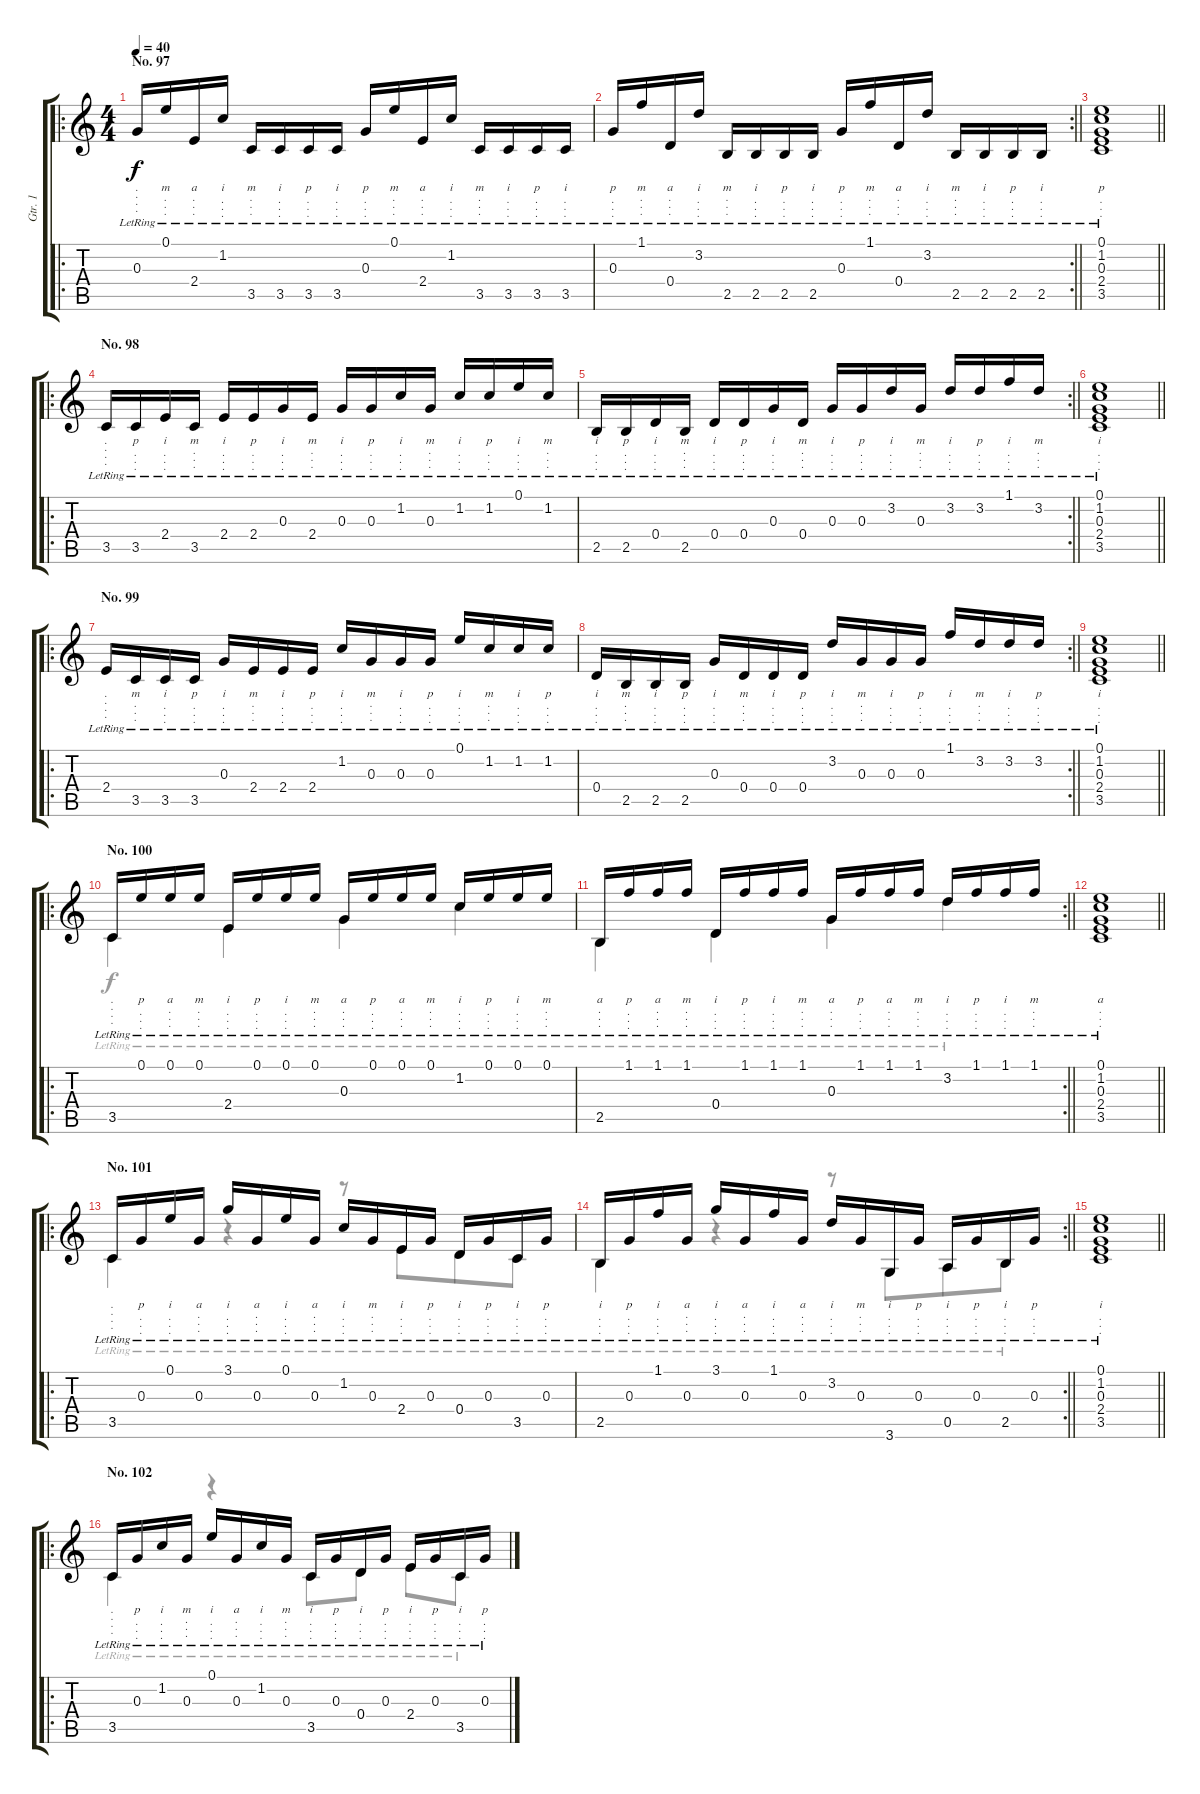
\track ("Gtr. 1" "Gtr. 1") {instrument acousticguitarnylon}
\staff {score tabs}
\tuning (E4 B3 G3 D3 A2 E2) {hide}
\voice
\ro
\ts (4 4)
\section ("" "No. 97")
\tempo 40
\clef g2
\ks c
0.3{lr}.16{lyrics (0 ".") lyrics (1 ".") lyrics (2 ".") lyrics (3 ".") lyrics (4 "") dy f beam Up} 0.1{lr}.16{lyrics (0 "m") lyrics (1 ".") lyrics (2 ".") lyrics (3 ".") lyrics (4 "") beam Up} 2.4{lr}.16{lyrics (0 "a") lyrics (1 ".") lyrics (2 ".") lyrics (3 ".") lyrics (4 "") beam Up} 1.2{lr}.16{lyrics (0 "i") lyrics (1 ".") lyrics (2 ".") lyrics (3 ".") lyrics (4 "") beam Up} 3.5{lr}.16{lyrics (0 "m") lyrics (1 ".") lyrics (2 ".") lyrics (3 ".") lyrics (4 "")} 3.5{lr}.16{lyrics (0 "i") lyrics (1 ".") lyrics (2 ".") lyrics (3 ".") lyrics (4 "")} 3.5{lr}.16{lyrics (0 "p") lyrics (1 ".") lyrics (2 ".") lyrics (3 ".") lyrics (4 "")} 3.5{lr}.16{lyrics (0 "i") lyrics (1 ".") lyrics (2 ".") lyrics (3 ".") lyrics (4 "")} 0.3{lr}.16{lyrics (0 "p") lyrics (1 ".") lyrics (2 ".") lyrics (3 ".") lyrics (4 "") beam Up} 0.1{lr}.16{lyrics (0 "m") lyrics (1 ".") lyrics (2 ".") lyrics (3 ".") lyrics (4 "") beam Up} 2.4{lr}.16{lyrics (0 "a") lyrics (1 ".") lyrics (2 ".") lyrics (3 ".") lyrics (4 "") beam Up} 1.2{lr}.16{lyrics (0 "i") lyrics (1 ".") lyrics (2 ".") lyrics (3 ".") lyrics (4 "") beam Up} 3.5{lr}.16{lyrics (0 "m") lyrics (1 ".") lyrics (2 ".") lyrics (3 ".") lyrics (4 "")} 3.5{lr}.16{lyrics (0 "i") lyrics (1 ".") lyrics (2 ".") lyrics (3 ".") lyrics (4 "")} 3.5{lr}.16{lyrics (0 "p") lyrics (1 ".") lyrics (2 ".") lyrics (3 ".") lyrics (4 "")} 3.5{lr}.16{lyrics (0 "i") lyrics (1 ".") lyrics (2 ".") lyrics (3 ".") lyrics (4 "")} |
\rc 2
\barLineRight lightlight
0.3{lr}.16{lyrics (0 "p") lyrics (1 ".") lyrics (2 ".") lyrics (3 ".") lyrics (4 "") beam Up} 1.1{lr}.16{lyrics (0 "m") lyrics (1 ".") lyrics (2 ".") lyrics (3 ".") lyrics (4 "") beam Up} 0.4{lr}.16{lyrics (0 "a") lyrics (1 ".") lyrics (2 ".") lyrics (3 ".") lyrics (4 "") beam Up} 3.2{lr}.16{lyrics (0 "i") lyrics (1 ".") lyrics (2 ".") lyrics (3 ".") lyrics (4 "") beam Up} 2.5{lr}.16{lyrics (0 "m") lyrics (1 ".") lyrics (2 ".") lyrics (3 ".") lyrics (4 "")} 2.5{lr}.16{lyrics (0 "i") lyrics (1 ".") lyrics (2 ".") lyrics (3 ".") lyrics (4 "")} 2.5{lr}.16{lyrics (0 "p") lyrics (1 ".") lyrics (2 ".") lyrics (3 ".") lyrics (4 "")} 2.5{lr}.16{lyrics (0 "i") lyrics (1 ".") lyrics (2 ".") lyrics (3 ".") lyrics (4 "")} 0.3{lr}.16{lyrics (0 "p") lyrics (1 ".") lyrics (2 ".") lyrics (3 ".") lyrics (4 "") beam Up} 1.1{lr}.16{lyrics (0 "m") lyrics (1 ".") lyrics (2 ".") lyrics (3 ".") lyrics (4 "") beam Up} 0.4{lr}.16{lyrics (0 "a") lyrics (1 ".") lyrics (2 ".") lyrics (3 ".") lyrics (4 "") beam Up} 3.2{lr}.16{lyrics (0 "i") lyrics (1 ".") lyrics (2 ".") lyrics (3 ".") lyrics (4 "") beam Up} 2.5{lr}.16{lyrics (0 "m") lyrics (1 ".") lyrics (2 ".") lyrics (3 ".") lyrics (4 "")} 2.5{lr}.16{lyrics (0 "i") lyrics (1 ".") lyrics (2 ".") lyrics (3 ".") lyrics (4 "")} 2.5{lr}.16{lyrics (0 "p") lyrics (1 ".") lyrics (2 ".") lyrics (3 ".") lyrics (4 "")} 2.5{lr}.16{lyrics (0 "i") lyrics (1 ".") lyrics (2 ".") lyrics (3 ".") lyrics (4 "")} |
\barLineRight lightlight
(0.1{lr} 1.2{lr} 0.3{lr} 2.4{lr} 3.5{lr}).1{lyrics (0 "p") lyrics (1 ".") lyrics (2 ".") lyrics (3 ".") lyrics (4 "")} |
\ro
\section ("" "No. 98")
3.5{lr}.16{lyrics (0 ".") lyrics (1 ".") lyrics (2 ".") lyrics (3 ".") lyrics (4 "")} 3.5{lr}.16{lyrics (0 "p") lyrics (1 ".") lyrics (2 ".") lyrics (3 ".") lyrics (4 "")} 2.4{lr}.16{lyrics (0 "i") lyrics (1 ".") lyrics (2 ".") lyrics (3 ".") lyrics (4 "")} 3.5{lr}.16{lyrics (0 "m") lyrics (1 ".") lyrics (2 ".") lyrics (3 ".") lyrics (4 "")} 2.4{lr}.16{lyrics (0 "i") lyrics (1 ".") lyrics (2 ".") lyrics (3 ".") lyrics (4 "")} 2.4{lr}.16{lyrics (0 "p") lyrics (1 ".") lyrics (2 ".") lyrics (3 ".") lyrics (4 "")} 0.3{lr}.16{lyrics (0 "i") lyrics (1 ".") lyrics (2 ".") lyrics (3 ".") lyrics (4 "")} 2.4{lr}.16{lyrics (0 "m") lyrics (1 ".") lyrics (2 ".") lyrics (3 ".") lyrics (4 "")} 0.3{lr}.16{lyrics (0 "i") lyrics (1 ".") lyrics (2 ".") lyrics (3 ".") lyrics (4 "") beam Up} 0.3{lr}.16{lyrics (0 "p") lyrics (1 ".") lyrics (2 ".") lyrics (3 ".") lyrics (4 "") beam Up} 1.2{lr}.16{lyrics (0 "i") lyrics (1 ".") lyrics (2 ".") lyrics (3 ".") lyrics (4 "") beam Up} 0.3{lr}.16{lyrics (0 "m") lyrics (1 ".") lyrics (2 ".") lyrics (3 ".") lyrics (4 "") beam Up} 1.2{lr}.16{lyrics (0 "i") lyrics (1 ".") lyrics (2 ".") lyrics (3 ".") lyrics (4 "") beam Up} 1.2{lr}.16{lyrics (0 "p") lyrics (1 ".") lyrics (2 ".") lyrics (3 ".") lyrics (4 "") beam Up} 0.1{lr}.16{lyrics (0 "i") lyrics (1 ".") lyrics (2 ".") lyrics (3 ".") lyrics (4 "") beam Up} 1.2{lr}.16{lyrics (0 "m") lyrics (1 ".") lyrics (2 ".") lyrics (3 ".") lyrics (4 "") beam Up} |
\rc 2
\barLineRight lightlight
2.5{lr}.16{lyrics (0 "i") lyrics (1 ".") lyrics (2 ".") lyrics (3 ".") lyrics (4 "")} 2.5{lr}.16{lyrics (0 "p") lyrics (1 ".") lyrics (2 ".") lyrics (3 ".") lyrics (4 "")} 0.4{lr}.16{lyrics (0 "i") lyrics (1 ".") lyrics (2 ".") lyrics (3 ".") lyrics (4 "")} 2.5{lr}.16{lyrics (0 "m") lyrics (1 ".") lyrics (2 ".") lyrics (3 ".") lyrics (4 "")} 0.4{lr}.16{lyrics (0 "i") lyrics (1 ".") lyrics (2 ".") lyrics (3 ".") lyrics (4 "")} 0.4{lr}.16{lyrics (0 "p") lyrics (1 ".") lyrics (2 ".") lyrics (3 ".") lyrics (4 "")} 0.3{lr}.16{lyrics (0 "i") lyrics (1 ".") lyrics (2 ".") lyrics (3 ".") lyrics (4 "")} 0.4{lr}.16{lyrics (0 "m") lyrics (1 ".") lyrics (2 ".") lyrics (3 ".") lyrics (4 "")} 0.3{lr}.16{lyrics (0 "i") lyrics (1 ".") lyrics (2 ".") lyrics (3 ".") lyrics (4 "") beam Up} 0.3{lr}.16{lyrics (0 "p") lyrics (1 ".") lyrics (2 ".") lyrics (3 ".") lyrics (4 "") beam Up} 3.2{lr}.16{lyrics (0 "i") lyrics (1 ".") lyrics (2 ".") lyrics (3 ".") lyrics (4 "") beam Up} 0.3{lr}.16{lyrics (0 "m") lyrics (1 ".") lyrics (2 ".") lyrics (3 ".") lyrics (4 "") beam Up} 3.2{lr}.16{lyrics (0 "i") lyrics (1 ".") lyrics (2 ".") lyrics (3 ".") lyrics (4 "") beam Up} 3.2{lr}.16{lyrics (0 "p") lyrics (1 ".") lyrics (2 ".") lyrics (3 ".") lyrics (4 "") beam Up} 1.1{lr}.16{lyrics (0 "i") lyrics (1 ".") lyrics (2 ".") lyrics (3 ".") lyrics (4 "") beam Up} 3.2{lr}.16{lyrics (0 "m") lyrics (1 ".") lyrics (2 ".") lyrics (3 ".") lyrics (4 "") beam Up} |
\barLineRight lightlight
(0.1{lr} 1.2{lr} 0.3{lr} 2.4{lr} 3.5{lr}).1{lyrics (0 "i") lyrics (1 ".") lyrics (2 ".") lyrics (3 ".") lyrics (4 "")} |
\ro
\section ("" "No. 99")
2.4{lr}.16{lyrics (0 ".") lyrics (1 ".") lyrics (2 ".") lyrics (3 ".") lyrics (4 "")} 3.5{lr}.16{lyrics (0 "m") lyrics (1 ".") lyrics (2 ".") lyrics (3 ".") lyrics (4 "")} 3.5{lr}.16{lyrics (0 "i") lyrics (1 ".") lyrics (2 ".") lyrics (3 ".") lyrics (4 "")} 3.5{lr}.16{lyrics (0 "p") lyrics (1 ".") lyrics (2 ".") lyrics (3 ".") lyrics (4 "")} 0.3{lr}.16{lyrics (0 "i") lyrics (1 ".") lyrics (2 ".") lyrics (3 ".") lyrics (4 "")} 2.4{lr}.16{lyrics (0 "m") lyrics (1 ".") lyrics (2 ".") lyrics (3 ".") lyrics (4 "")} 2.4{lr}.16{lyrics (0 "i") lyrics (1 ".") lyrics (2 ".") lyrics (3 ".") lyrics (4 "")} 2.4{lr}.16{lyrics (0 "p") lyrics (1 ".") lyrics (2 ".") lyrics (3 ".") lyrics (4 "")} 1.2{lr}.16{lyrics (0 "i") lyrics (1 ".") lyrics (2 ".") lyrics (3 ".") lyrics (4 "") beam Up} 0.3{lr}.16{lyrics (0 "m") lyrics (1 ".") lyrics (2 ".") lyrics (3 ".") lyrics (4 "") beam Up} 0.3{lr}.16{lyrics (0 "i") lyrics (1 ".") lyrics (2 ".") lyrics (3 ".") lyrics (4 "") beam Up} 0.3{lr}.16{lyrics (0 "p") lyrics (1 ".") lyrics (2 ".") lyrics (3 ".") lyrics (4 "") beam Up} 0.1{lr}.16{lyrics (0 "i") lyrics (1 ".") lyrics (2 ".") lyrics (3 ".") lyrics (4 "") beam Up} 1.2{lr}.16{lyrics (0 "m") lyrics (1 ".") lyrics (2 ".") lyrics (3 ".") lyrics (4 "") beam Up} 1.2{lr}.16{lyrics (0 "i") lyrics (1 ".") lyrics (2 ".") lyrics (3 ".") lyrics (4 "") beam Up} 1.2{lr}.16{lyrics (0 "p") lyrics (1 ".") lyrics (2 ".") lyrics (3 ".") lyrics (4 "") beam Up} |
\rc 2
\barLineRight lightlight
0.4{lr}.16{lyrics (0 "i") lyrics (1 ".") lyrics (2 ".") lyrics (3 ".") lyrics (4 "")} 2.5{lr}.16{lyrics (0 "m") lyrics (1 ".") lyrics (2 ".") lyrics (3 ".") lyrics (4 "")} 2.5{lr}.16{lyrics (0 "i") lyrics (1 ".") lyrics (2 ".") lyrics (3 ".") lyrics (4 "")} 2.5{lr}.16{lyrics (0 "p") lyrics (1 ".") lyrics (2 ".") lyrics (3 ".") lyrics (4 "")} 0.3{lr}.16{lyrics (0 "i") lyrics (1 ".") lyrics (2 ".") lyrics (3 ".") lyrics (4 "")} 0.4{lr}.16{lyrics (0 "m") lyrics (1 ".") lyrics (2 ".") lyrics (3 ".") lyrics (4 "")} 0.4{lr}.16{lyrics (0 "i") lyrics (1 ".") lyrics (2 ".") lyrics (3 ".") lyrics (4 "")} 0.4{lr}.16{lyrics (0 "p") lyrics (1 ".") lyrics (2 ".") lyrics (3 ".") lyrics (4 "")} 3.2{lr}.16{lyrics (0 "i") lyrics (1 ".") lyrics (2 ".") lyrics (3 ".") lyrics (4 "") beam Up} 0.3{lr}.16{lyrics (0 "m") lyrics (1 ".") lyrics (2 ".") lyrics (3 ".") lyrics (4 "") beam Up} 0.3{lr}.16{lyrics (0 "i") lyrics (1 ".") lyrics (2 ".") lyrics (3 ".") lyrics (4 "") beam Up} 0.3{lr}.16{lyrics (0 "p") lyrics (1 ".") lyrics (2 ".") lyrics (3 ".") lyrics (4 "") beam Up} 1.1{lr}.16{lyrics (0 "i") lyrics (1 ".") lyrics (2 ".") lyrics (3 ".") lyrics (4 "") beam Up} 3.2{lr}.16{lyrics (0 "m") lyrics (1 ".") lyrics (2 ".") lyrics (3 ".") lyrics (4 "") beam Up} 3.2{lr}.16{lyrics (0 "i") lyrics (1 ".") lyrics (2 ".") lyrics (3 ".") lyrics (4 "") beam Up} 3.2{lr}.16{lyrics (0 "p") lyrics (1 ".") lyrics (2 ".") lyrics (3 ".") lyrics (4 "") beam Up} |
\barLineRight lightlight
(0.1{lr} 1.2{lr} 0.3{lr} 2.4{lr} 3.5{lr}).1{lyrics (0 "i") lyrics (1 ".") lyrics (2 ".") lyrics (3 ".") lyrics (4 "")} |
\ro
\section ("" "No. 100")
3.5{lr}.16{lyrics (0 ".") lyrics (1 ".") lyrics (2 ".") lyrics (3 ".") lyrics (4 "")} 0.1{lr}.16{lyrics (0 "p") lyrics (1 ".") lyrics (2 ".") lyrics (3 ".") lyrics (4 "")} 0.1{lr}.16{lyrics (0 "a") lyrics (1 ".") lyrics (2 ".") lyrics (3 ".") lyrics (4 "")} 0.1{lr}.16{lyrics (0 "m") lyrics (1 ".") lyrics (2 ".") lyrics (3 ".") lyrics (4 "")} 2.4{lr}.16{lyrics (0 "i") lyrics (1 ".") lyrics (2 ".") lyrics (3 ".") lyrics (4 "")} 0.1{lr}.16{lyrics (0 "p") lyrics (1 ".") lyrics (2 ".") lyrics (3 ".") lyrics (4 "")} 0.1{lr}.16{lyrics (0 "i") lyrics (1 ".") lyrics (2 ".") lyrics (3 ".") lyrics (4 "")} 0.1{lr}.16{lyrics (0 "m") lyrics (1 ".") lyrics (2 ".") lyrics (3 ".") lyrics (4 "")} 0.3{lr}.16{lyrics (0 "a") lyrics (1 ".") lyrics (2 ".") lyrics (3 ".") lyrics (4 "")} 0.1{lr}.16{lyrics (0 "p") lyrics (1 ".") lyrics (2 ".") lyrics (3 ".") lyrics (4 "")} 0.1{lr}.16{lyrics (0 "a") lyrics (1 ".") lyrics (2 ".") lyrics (3 ".") lyrics (4 "")} 0.1{lr}.16{lyrics (0 "m") lyrics (1 ".") lyrics (2 ".") lyrics (3 ".") lyrics (4 "")} 1.2{lr}.16{lyrics (0 "i") lyrics (1 ".") lyrics (2 ".") lyrics (3 ".") lyrics (4 "")} 0.1{lr}.16{lyrics (0 "p") lyrics (1 ".") lyrics (2 ".") lyrics (3 ".") lyrics (4 "")} 0.1{lr}.16{lyrics (0 "i") lyrics (1 ".") lyrics (2 ".") lyrics (3 ".") lyrics (4 "")} 0.1{lr}.16{lyrics (0 "m") lyrics (1 ".") lyrics (2 ".") lyrics (3 ".") lyrics (4 "")} |
\rc 2
\barLineRight lightlight
2.5{lr}.16{lyrics (0 "a") lyrics (1 ".") lyrics (2 ".") lyrics (3 ".") lyrics (4 "")} 1.1{lr}.16{lyrics (0 "p") lyrics (1 ".") lyrics (2 ".") lyrics (3 ".") lyrics (4 "")} 1.1{lr}.16{lyrics (0 "a") lyrics (1 ".") lyrics (2 ".") lyrics (3 ".") lyrics (4 "")} 1.1{lr}.16{lyrics (0 "m") lyrics (1 ".") lyrics (2 ".") lyrics (3 ".") lyrics (4 "")} 0.4{lr}.16{lyrics (0 "i") lyrics (1 ".") lyrics (2 ".") lyrics (3 ".") lyrics (4 "")} 1.1{lr}.16{lyrics (0 "p") lyrics (1 ".") lyrics (2 ".") lyrics (3 ".") lyrics (4 "")} 1.1{lr}.16{lyrics (0 "i") lyrics (1 ".") lyrics (2 ".") lyrics (3 ".") lyrics (4 "")} 1.1{lr}.16{lyrics (0 "m") lyrics (1 ".") lyrics (2 ".") lyrics (3 ".") lyrics (4 "")} 0.3{lr}.16{lyrics (0 "a") lyrics (1 ".") lyrics (2 ".") lyrics (3 ".") lyrics (4 "")} 1.1{lr}.16{lyrics (0 "p") lyrics (1 ".") lyrics (2 ".") lyrics (3 ".") lyrics (4 "")} 1.1{lr}.16{lyrics (0 "a") lyrics (1 ".") lyrics (2 ".") lyrics (3 ".") lyrics (4 "")} 1.1{lr}.16{lyrics (0 "m") lyrics (1 ".") lyrics (2 ".") lyrics (3 ".") lyrics (4 "")} 3.2{lr}.16{lyrics (0 "i") lyrics (1 ".") lyrics (2 ".") lyrics (3 ".") lyrics (4 "")} 1.1{lr}.16{lyrics (0 "p") lyrics (1 ".") lyrics (2 ".") lyrics (3 ".") lyrics (4 "")} 1.1{lr}.16{lyrics (0 "i") lyrics (1 ".") lyrics (2 ".") lyrics (3 ".") lyrics (4 "")} 1.1{lr}.16{lyrics (0 "m") lyrics (1 ".") lyrics (2 ".") lyrics (3 ".") lyrics (4 "")} |
\barLineRight lightlight
(0.1{lr} 1.2{lr} 0.3{lr} 2.4{lr} 3.5{lr}).1{lyrics (0 "a") lyrics (1 ".") lyrics (2 ".") lyrics (3 ".") lyrics (4 "")} |
\ro
\section ("" "No. 101")
3.5{lr}.16{lyrics (0 ".") lyrics (1 ".") lyrics (2 ".") lyrics (3 ".") lyrics (4 "")} 0.3{lr}.16{lyrics (0 "p") lyrics (1 ".") lyrics (2 ".") lyrics (3 ".") lyrics (4 "")} 0.1{lr}.16{lyrics (0 "i") lyrics (1 ".") lyrics (2 ".") lyrics (3 ".") lyrics (4 "")} 0.3{lr}.16{lyrics (0 "a") lyrics (1 ".") lyrics (2 ".") lyrics (3 ".") lyrics (4 "")} 3.1{lr}.16{lyrics (0 "i") lyrics (1 ".") lyrics (2 ".") lyrics (3 ".") lyrics (4 "") beam Up} 0.3{lr}.16{lyrics (0 "a") lyrics (1 ".") lyrics (2 ".") lyrics (3 ".") lyrics (4 "") beam Up} 0.1{lr}.16{lyrics (0 "i") lyrics (1 ".") lyrics (2 ".") lyrics (3 ".") lyrics (4 "") beam Up} 0.3{lr}.16{lyrics (0 "a") lyrics (1 ".") lyrics (2 ".") lyrics (3 ".") lyrics (4 "") beam Up} 1.2{lr}.16{lyrics (0 "i") lyrics (1 ".") lyrics (2 ".") lyrics (3 ".") lyrics (4 "")} 0.3{lr}.16{lyrics (0 "m") lyrics (1 ".") lyrics (2 ".") lyrics (3 ".") lyrics (4 "")} 2.4{lr}.16{lyrics (0 "i") lyrics (1 ".") lyrics (2 ".") lyrics (3 ".") lyrics (4 "")} 0.3{lr}.16{lyrics (0 "p") lyrics (1 ".") lyrics (2 ".") lyrics (3 ".") lyrics (4 "")} 0.4{lr}.16{lyrics (0 "i") lyrics (1 ".") lyrics (2 ".") lyrics (3 ".") lyrics (4 "")} 0.3{lr}.16{lyrics (0 "p") lyrics (1 ".") lyrics (2 ".") lyrics (3 ".") lyrics (4 "")} 3.5{lr}.16{lyrics (0 "i") lyrics (1 ".") lyrics (2 ".") lyrics (3 ".") lyrics (4 "")} 0.3{lr}.16{lyrics (0 "p") lyrics (1 ".") lyrics (2 ".") lyrics (3 ".") lyrics (4 "")} |
\rc 2
\barLineRight lightlight
2.5{lr}.16{lyrics (0 "i") lyrics (1 ".") lyrics (2 ".") lyrics (3 ".") lyrics (4 "")} 0.3{lr}.16{lyrics (0 "p") lyrics (1 ".") lyrics (2 ".") lyrics (3 ".") lyrics (4 "")} 1.1{lr}.16{lyrics (0 "i") lyrics (1 ".") lyrics (2 ".") lyrics (3 ".") lyrics (4 "")} 0.3{lr}.16{lyrics (0 "a") lyrics (1 ".") lyrics (2 ".") lyrics (3 ".") lyrics (4 "")} 3.1{lr}.16{lyrics (0 "i") lyrics (1 ".") lyrics (2 ".") lyrics (3 ".") lyrics (4 "") beam Up} 0.3{lr}.16{lyrics (0 "a") lyrics (1 ".") lyrics (2 ".") lyrics (3 ".") lyrics (4 "") beam Up} 1.1{lr}.16{lyrics (0 "i") lyrics (1 ".") lyrics (2 ".") lyrics (3 ".") lyrics (4 "") beam Up} 0.3{lr}.16{lyrics (0 "a") lyrics (1 ".") lyrics (2 ".") lyrics (3 ".") lyrics (4 "") beam Up} 3.2{lr}.16{lyrics (0 "i") lyrics (1 ".") lyrics (2 ".") lyrics (3 ".") lyrics (4 "")} 0.3{lr}.16{lyrics (0 "m") lyrics (1 ".") lyrics (2 ".") lyrics (3 ".") lyrics (4 "")} 3.6{lr}.16{lyrics (0 "i") lyrics (1 ".") lyrics (2 ".") lyrics (3 ".") lyrics (4 "")} 0.3{lr}.16{lyrics (0 "p") lyrics (1 ".") lyrics (2 ".") lyrics (3 ".") lyrics (4 "")} 0.5{lr}.16{lyrics (0 "i") lyrics (1 ".") lyrics (2 ".") lyrics (3 ".") lyrics (4 "")} 0.3{lr}.16{lyrics (0 "p") lyrics (1 ".") lyrics (2 ".") lyrics (3 ".") lyrics (4 "")} 2.5{lr}.16{lyrics (0 "i") lyrics (1 ".") lyrics (2 ".") lyrics (3 ".") lyrics (4 "")} 0.3{lr}.16{lyrics (0 "p") lyrics (1 ".") lyrics (2 ".") lyrics (3 ".") lyrics (4 "")} |
\barLineRight lightlight
(0.1{lr} 1.2{lr} 0.3{lr} 2.4{lr} 3.5{lr}).1{lyrics (0 "i") lyrics (1 ".") lyrics (2 ".") lyrics (3 ".") lyrics (4 "")} |
\ro
\section ("" "No. 102")
3.5{lr}.16{lyrics (0 ".") lyrics (1 ".") lyrics (2 ".") lyrics (3 ".") lyrics (4 "")} 0.3{lr}.16{lyrics (0 "p") lyrics (1 ".") lyrics (2 ".") lyrics (3 ".") lyrics (4 "")} 1.2{lr}.16{lyrics (0 "i") lyrics (1 ".") lyrics (2 ".") lyrics (3 ".") lyrics (4 "")} 0.3{lr}.16{lyrics (0 "m") lyrics (1 ".") lyrics (2 ".") lyrics (3 ".") lyrics (4 "")} 0.1{lr}.16{lyrics (0 "i") lyrics (1 ".") lyrics (2 ".") lyrics (3 ".") lyrics (4 "") beam Up} 0.3{lr}.16{lyrics (0 "a") lyrics (1 ".") lyrics (2 ".") lyrics (3 ".") lyrics (4 "") beam Up} 1.2{lr}.16{lyrics (0 "i") lyrics (1 ".") lyrics (2 ".") lyrics (3 ".") lyrics (4 "") beam Up} 0.3{lr}.16{lyrics (0 "m") lyrics (1 ".") lyrics (2 ".") lyrics (3 ".") lyrics (4 "") beam Up} 3.5{lr}.16{lyrics (0 "i") lyrics (1 ".") lyrics (2 ".") lyrics (3 ".") lyrics (4 "")} 0.3{lr}.16{lyrics (0 "p") lyrics (1 ".") lyrics (2 ".") lyrics (3 ".") lyrics (4 "")} 0.4{lr}.16{lyrics (0 "i") lyrics (1 ".") lyrics (2 ".") lyrics (3 ".") lyrics (4 "")} 0.3{lr}.16{lyrics (0 "p") lyrics (1 ".") lyrics (2 ".") lyrics (3 ".") lyrics (4 "")} 2.4{lr}.16{lyrics (0 "i") lyrics (1 ".") lyrics (2 ".") lyrics (3 ".") lyrics (4 "")} 0.3{lr}.16{lyrics (0 "p") lyrics (1 ".") lyrics (2 ".") lyrics (3 ".") lyrics (4 "")} 3.5{lr}.16{lyrics (0 "i") lyrics (1 ".") lyrics (2 ".") lyrics (3 ".") lyrics (4 "")} 0.3{lr}.16{lyrics (0 "p") lyrics (1 ".") lyrics (2 ".") lyrics (3 ".") lyrics (4 "")}
\voice
\clef g2
\ottava regular
\simile none
\ks c
|
\barLineRight lightlight
|
\barLineRight lightlight
|
|
\barLineRight lightlight
|
\barLineRight lightlight
|
|
\barLineRight lightlight
|
\barLineRight lightlight
|
3.5{lr}.4 2.4{lr}.4 0.3{lr}.4 1.2{lr}.4 |
\barLineRight lightlight
2.5{lr}.4 0.4{lr}.4 0.3{lr}.4 3.2{lr}.4 |
\barLineRight lightlight
|
3.5{lr}.4 r.4 r.8 2.4{lr}.8{beam merge} 0.4{lr}.8 3.5{lr}.8 |
\barLineRight lightlight
2.5{lr}.4 r.4 r.8 3.6{lr}.8{beam merge} 0.5{lr}.8 2.5{lr}.8 |
\barLineRight lightlight
|
3.5{lr}.4 r.4 3.5{lr}.8 0.4{lr}.8{beam split} 2.4{lr}.8 3.5{lr}.8
